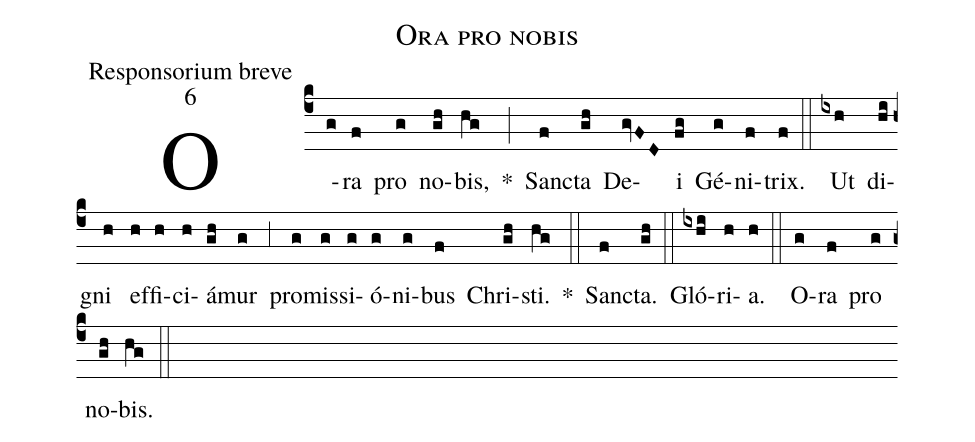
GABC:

name:Ora pro nobis;
office-part:Responsorium breve;
mode:6;
%%
(c4) O(g)ra(f) pro(g) no(gh)bis,(hg) *(;) San(f)cta(gh) De(gvFD)i(fg) Gé(g)ni(f)trix.(f) (::) Ut(ixh) di(hi)gni(h) ef(h)fi(h)ci(h)á(gh)mur(g) (;3) pro(g)mis(g)si(g)ó(g)ni(g)bus(f) Chri(gh)sti.(hg) *(::) San(f)cta.(gh) (::) Gló(ixhi)ri(h)a.(h) (::) O(g)ra(f) pro(g) no(gh)bis.(hg) (::)
